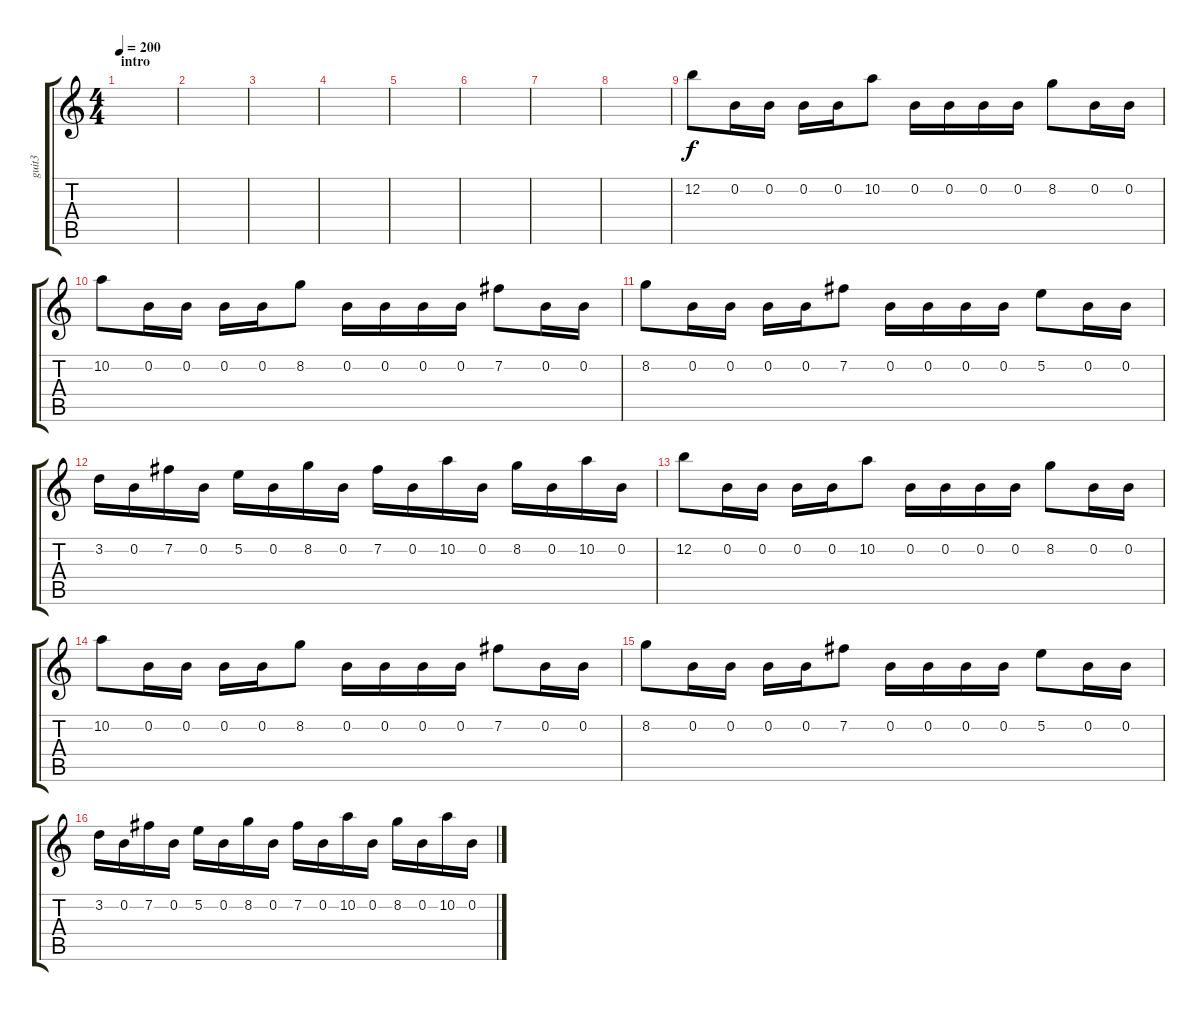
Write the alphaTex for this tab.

\track ("guit3" "guit3") {instrument distortionguitar}
\staff {score tabs}
\tuning (E4 B3 G3 D3 A2 E2) {hide}
\ts (4 4)
\section ("" "intro")
\tempo 200
\clef g2
\ks c
|
|
|
|
|
|
|
|
12.2.8 0.2.16 0.2.16 0.2.16 0.2.16 10.2.8 0.2.16 0.2.16 0.2.16 0.2.16 8.2.8 0.2.16 0.2.16 |
10.2.8 0.2.16 0.2.16 0.2.16 0.2.16 8.2.8 0.2.16 0.2.16 0.2.16 0.2.16 7.2.8 0.2.16 0.2.16 |
8.2.8 0.2.16 0.2.16 0.2.16 0.2.16 7.2.8 0.2.16 0.2.16 0.2.16 0.2.16 5.2.8 0.2.16 0.2.16 |
3.2.16 0.2.16 7.2.16 0.2.16 5.2.16 0.2.16 8.2.16 0.2.16 7.2.16 0.2.16 10.2.16 0.2.16 8.2.16 0.2.16 10.2.16 0.2.16 |
12.2.8 0.2.16 0.2.16 0.2.16 0.2.16 10.2.8 0.2.16 0.2.16 0.2.16 0.2.16 8.2.8 0.2.16 0.2.16 |
10.2.8 0.2.16 0.2.16 0.2.16 0.2.16 8.2.8 0.2.16 0.2.16 0.2.16 0.2.16 7.2.8 0.2.16 0.2.16 |
8.2.8 0.2.16 0.2.16 0.2.16 0.2.16 7.2.8 0.2.16 0.2.16 0.2.16 0.2.16 5.2.8 0.2.16 0.2.16 |
3.2.16 0.2.16 7.2.16 0.2.16 5.2.16 0.2.16 8.2.16 0.2.16 7.2.16 0.2.16 10.2.16 0.2.16 8.2.16 0.2.16 10.2.16 0.2.16
